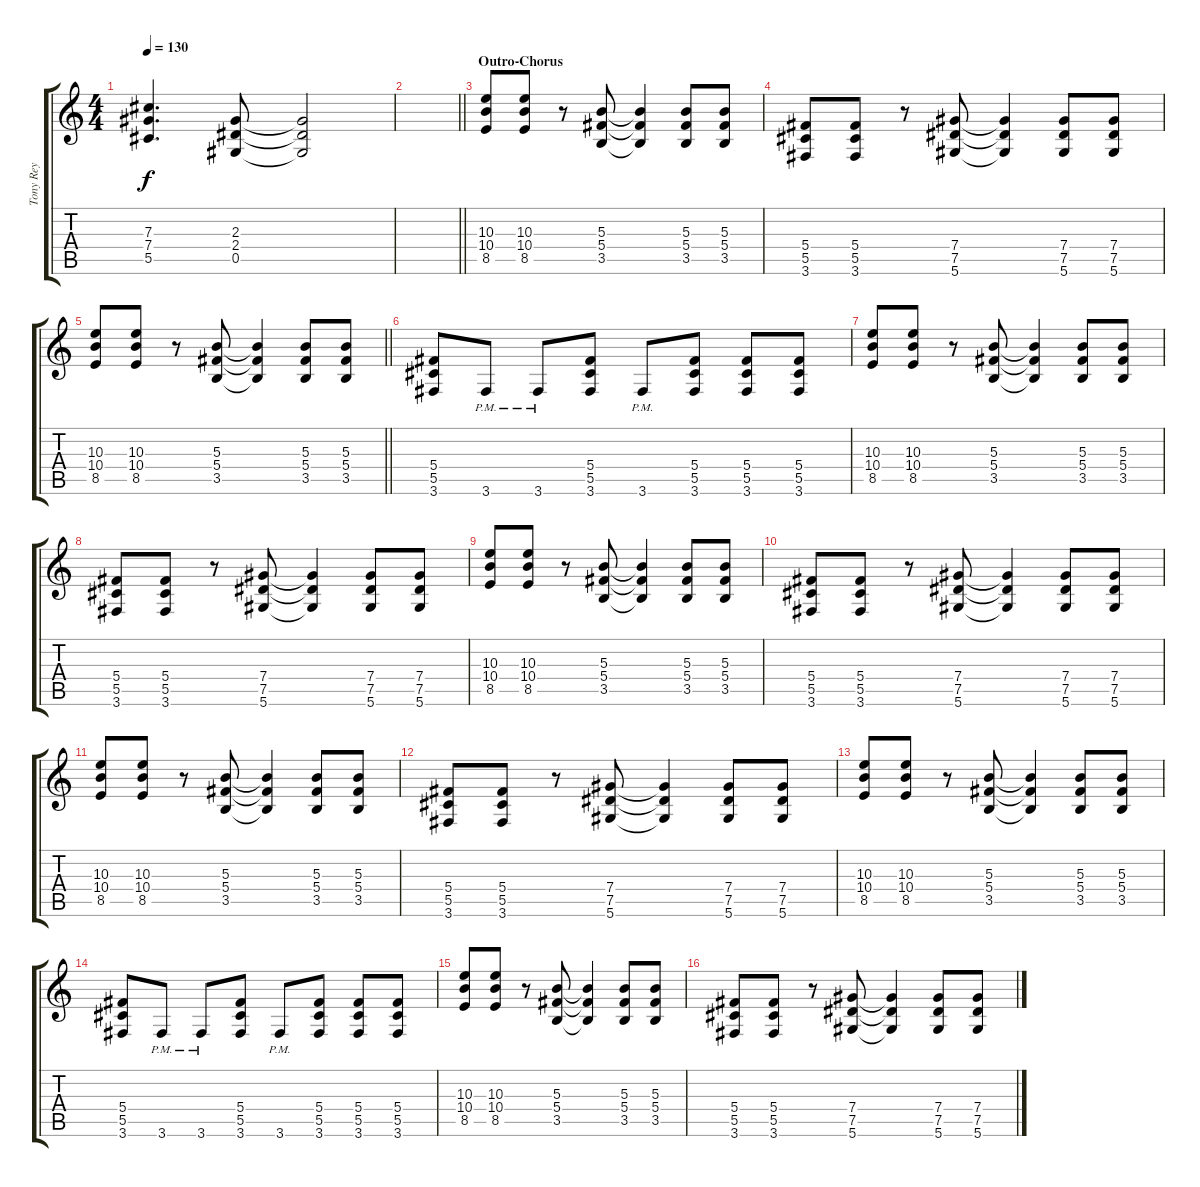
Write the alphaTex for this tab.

\track ("Tony Rey" "Tony Rey") {instrument overdrivenguitar}
\staff {score tabs}
\tuning (Eb4 Bb3 Gb3 Db3 Ab2 Eb2) {hide}
\ts (4 4)
\tempo 130
\clef g2
\ks c
(7.3 7.4 5.5).4{d dy f} (2.3 2.4 0.5).8 (2.3{t} 2.4{t} 0.5{t}).2 |
\barLineRight lightlight
|
\section ("" "Outro-Chorus")
(10.3 10.4 8.5).8 (10.3 10.4 8.5).8 r.8 (5.3 5.4 3.5).8 (5.3{t} 5.4{t} 3.5{t}).4 (5.3 5.4 3.5).8 (5.3 5.4 3.5).8 |
(5.4 5.5 3.6).8 (5.4 5.5 3.6).8 r.8 (7.4 7.5 5.6).8 (7.4{t} 7.5{t} 5.6{t}).4 (7.4 7.5 5.6).8 (7.4 7.5 5.6).8 |
\barLineRight lightlight
(10.3 10.4 8.5).8 (10.3 10.4 8.5).8 r.8 (5.3 5.4 3.5).8 (5.3{t} 5.4{t} 3.5{t}).4 (5.3 5.4 3.5).8 (5.3 5.4 3.5).8 |
(5.4 5.5 3.6).8 3.6{pm}.8 3.6{pm}.8 (5.4 5.5 3.6).8 3.6{pm}.8 (5.4 5.5 3.6).8 (5.4 5.5 3.6).8 (5.4 5.5 3.6).8 |
(10.3 10.4 8.5).8 (10.3 10.4 8.5).8 r.8 (5.3 5.4 3.5).8 (5.3{t} 5.4{t} 3.5{t}).4 (5.3 5.4 3.5).8 (5.3 5.4 3.5).8 |
(5.4 5.5 3.6).8 (5.4 5.5 3.6).8 r.8 (7.4 7.5 5.6).8 (7.4{t} 7.5{t} 5.6{t}).4 (7.4 7.5 5.6).8 (7.4 7.5 5.6).8 |
(10.3 10.4 8.5).8 (10.3 10.4 8.5).8 r.8 (5.3 5.4 3.5).8 (5.3{t} 5.4{t} 3.5{t}).4 (5.3 5.4 3.5).8 (5.3 5.4 3.5).8 |
(5.4 5.5 3.6).8 (5.4 5.5 3.6).8 r.8 (7.4 7.5 5.6).8 (7.4{t} 7.5{t} 5.6{t}).4 (7.4 7.5 5.6).8 (7.4 7.5 5.6).8 |
(10.3 10.4 8.5).8 (10.3 10.4 8.5).8 r.8 (5.3 5.4 3.5).8 (5.3{t} 5.4{t} 3.5{t}).4 (5.3 5.4 3.5).8 (5.3 5.4 3.5).8 |
(5.4 5.5 3.6).8 (5.4 5.5 3.6).8 r.8 (7.4 7.5 5.6).8 (7.4{t} 7.5{t} 5.6{t}).4 (7.4 7.5 5.6).8 (7.4 7.5 5.6).8 |
(10.3 10.4 8.5).8 (10.3 10.4 8.5).8 r.8 (5.3 5.4 3.5).8 (5.3{t} 5.4{t} 3.5{t}).4 (5.3 5.4 3.5).8 (5.3 5.4 3.5).8 |
(5.4 5.5 3.6).8 3.6{pm}.8 3.6{pm}.8 (5.4 5.5 3.6).8 3.6{pm}.8 (5.4 5.5 3.6).8 (5.4 5.5 3.6).8 (5.4 5.5 3.6).8 |
(10.3 10.4 8.5).8 (10.3 10.4 8.5).8 r.8 (5.3 5.4 3.5).8 (5.3{t} 5.4{t} 3.5{t}).4 (5.3 5.4 3.5).8 (5.3 5.4 3.5).8 |
(5.4 5.5 3.6).8 (5.4 5.5 3.6).8 r.8 (7.4 7.5 5.6).8 (7.4{t} 7.5{t} 5.6{t}).4 (7.4 7.5 5.6).8 (7.4 7.5 5.6).8
